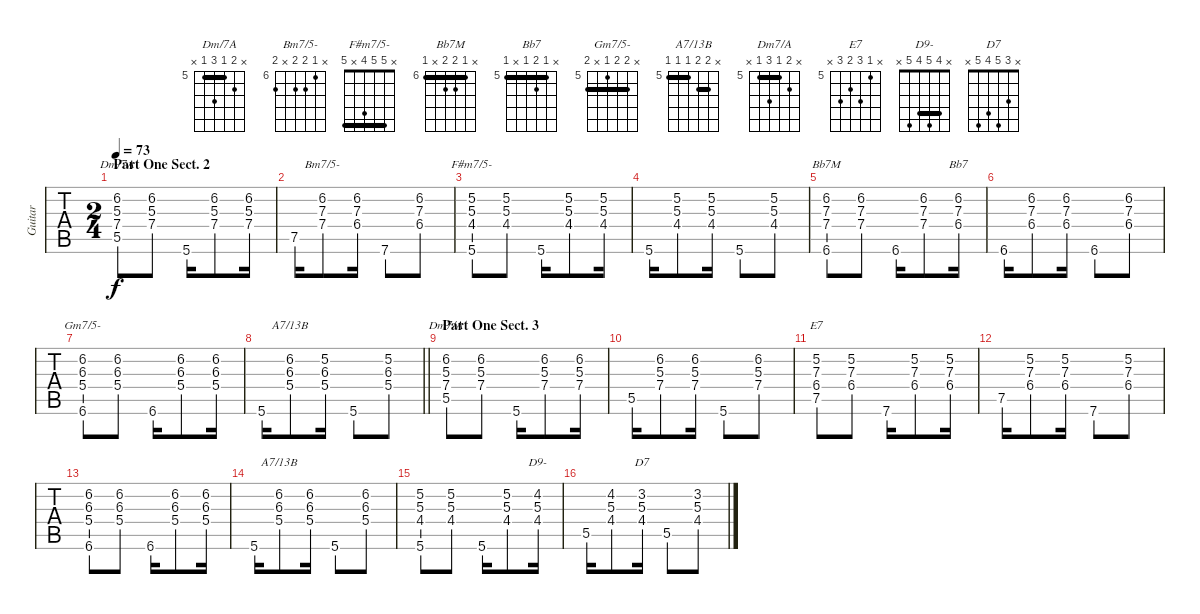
\track ("Guitar" "Guitar") {instrument acousticguitarnylon}
\staff {tabs}
\tuning (E4 B3 G3 D3 A2 E2) {hide}
\chord ("Dm/7A" x 6 5 7 5 x) {firstfret 5 barre 5}
\chord ("Bm7/5-" x 6 7 7 x 7) {firstfret 6}
\chord ("F#m7/5-" x 5 5 4 x 5) {barre 5}
\chord ("Bb7M" x 6 7 7 x 6) {firstfret 6 barre 6}
\chord ("Bb7" x 5 6 5 x 5) {firstfret 5 barre 5}
\chord ("Gm7/5-" x 6 6 5 x 6) {firstfret 5 barre 6}
\chord ("A7/13B" x x 6 5 x 5) {firstfret 5 barre 5}
\chord ("Dm7/A" x 6 5 7 5 x) {firstfret 5 barre 5}
\chord ("E7" x 5 7 6 7 x) {firstfret 5}
\chord ("A7/13B" x 6 6 5 5 5) {firstfret 5 barre (5 6)}
\chord ("D9-" x 4 5 4 5 x) {barre 4}
\chord ("D7" x 3 5 4 5 x)
\ts (2 4)
\section ("" "Part One Sect. 2")
\tempo 73
\clef g2
\ks c
(6.2 5.3 7.4 5.5).8{ch "Dm/7A" dy f} (6.2 5.3 7.4).8 5.6.16 (6.2 5.3 7.4).8 (6.2 5.3 7.4).16 |
7.5.16 (6.2 7.3 7.4).8{ch "Bm7/5-"} (6.2 7.3 6.4).16 7.6.8 (6.2 7.3 6.4).8 |
(5.2 5.3 4.4 5.6).8{ch "F#m7/5-"} (5.2 5.3 4.4).8 5.6.16 (5.2 5.3 4.4).8 (5.2 5.3 4.4).16 |
5.6.16 (5.2 5.3 4.4).8 (5.2 5.3 4.4).16 5.6.8 (5.2 5.3 4.4).8 |
(6.2 7.3 7.4 6.6).8{ch "Bb7M"} (6.2 7.3 7.4).8 6.6.16 (6.2 7.3 7.4).8 (6.2 7.3 6.4).16{ch "Bb7"} |
6.6.16 (6.2 7.3 6.4).8 (6.2 7.3 6.4).16 6.6.8 (6.2 7.3 6.4).8 |
(6.2 6.3 5.4 6.6).8{ch "Gm7/5-"} (6.2 6.3 5.4).8 6.6.16 (6.2 6.3 5.4).8 (6.2 6.3 5.4).16 |
\barLineRight lightlight
5.6.16 (6.2 6.3 5.4).8{ch "A7/13B"} (5.2 6.3 5.4).16 5.6.8 (5.2 6.3 5.4).8 |
\section ("" "Part One Sect. 3")
(6.2 5.3 7.4 5.5).8{ch "Dm7/A"} (6.2 5.3 7.4).8 5.6.16 (6.2 5.3 7.4).8 (6.2 5.3 7.4).16 |
5.5.16 (6.2 5.3 7.4).8 (6.2 5.3 7.4).16 5.6.8 (6.2 5.3 7.4).8 |
(5.2 7.3 6.4 7.5).8{ch "E7"} (5.2 7.3 6.4).8 7.6.16 (5.2 7.3 6.4).8 (5.2 7.3 6.4).16 |
7.5.16 (5.2 7.3 6.4).8 (5.2 7.3 6.4).16 7.6.8 (5.2 7.3 6.4).8 |
(6.2 6.3 5.4 6.6).8 (6.2 6.3 5.4).8 6.6.16 (6.2 6.3 5.4).8 (6.2 6.3 5.4).16 |
5.6.16 (6.2 6.3 5.4).8{ch "A7/13B"} (6.2 6.3 5.4).16 5.6.8 (6.2 6.3 5.4).8 |
(5.2 5.3 4.4 5.6).8 (5.2 5.3 4.4).8 5.6.16 (5.2 5.3 4.4).8 (4.2 5.3 4.4).16{ch "D9-"} |
5.5.16 (4.2 5.3 4.4).8 (3.2 5.3 4.4).16{ch "D7"} 5.5.8 (3.2 5.3 4.4).8
